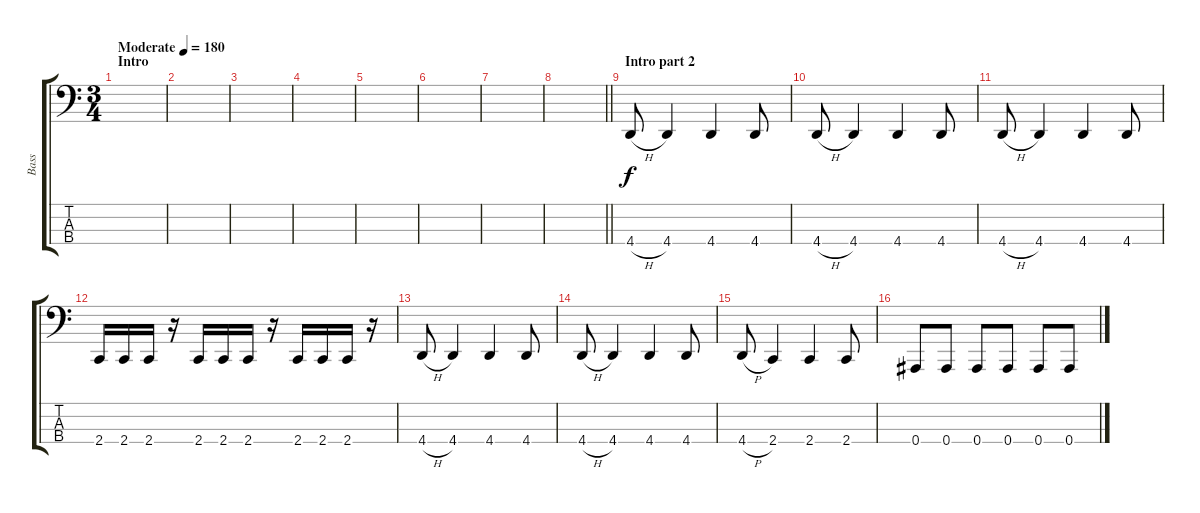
\track ("Bass" "Bass") {instrument electricbassfinger}
\staff {score tabs}
\tuning (Eb2 Bb1 F1 Bb0) {hide}
\ts (3 4)
\section ("" "Intro")
\tempo (180 "Moderate")
\clef f4
\ks c
|
|
|
|
|
|
|
\barLineRight lightlight
|
\section ("" "Intro part 2")
4.4{h}.8 4.4.4 4.4.4 4.4.8 |
4.4{h}.8 4.4.4 4.4.4 4.4.8 |
4.4{h}.8 4.4.4 4.4.4 4.4.8 |
2.4.16 2.4.16 2.4.16 r.16 2.4.16 2.4.16 2.4.16 r.16 2.4.16 2.4.16 2.4.16 r.16 |
4.4{h}.8 4.4.4 4.4.4 4.4.8 |
4.4{h}.8 4.4.4 4.4.4 4.4.8 |
4.4{h}.8 2.4.4 2.4.4 2.4.8 |
0.4.8 0.4.8 0.4.8 0.4.8 0.4.8 0.4.8
